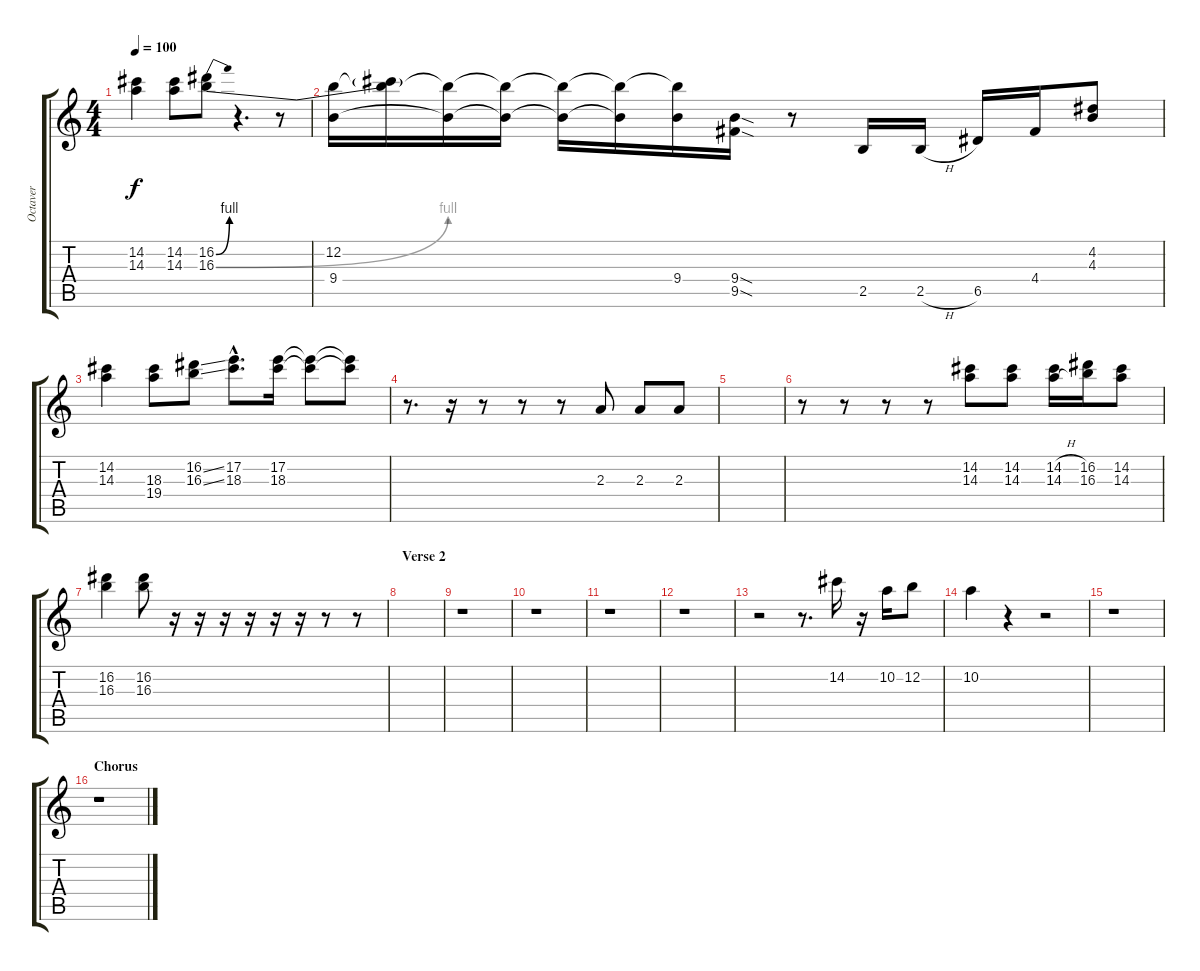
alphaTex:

\track ("Octaver" "Octaver") {instrument distortionguitar}
\staff {score tabs}
\tuning (E4 B3 G3 D3 A2 D2) {hide}
\ts (4 4)
\tempo 100
\clef g2
\ks c
(14.2 14.3).4{dy f} (14.2 14.3).8 (16.2{be (bend 0 0 60 4)} 16.3{be (bend 0 0 60 4)}).8 r.4{d} r.8 |
(12.2 9.4).16 (12.2{t} 16.3{t}).16 (12.2{t} 9.4{t}).16 (12.2{t} 9.4{t}).16 (12.2{t} 9.4{t}).16 (12.2{t} 9.4{t}).16 (12.2{t} 9.4).16 (9.4{sod} 9.5{sod}).16 r.8 2.5.16 2.5{h}.16 6.5.16 4.4.16 (4.2 4.3).8 |
(14.2 14.3).4 (18.3 19.4).8 (16.2{ss} 16.3{ss}).8 (17.2{hac} 18.3{hac}).8{d} (17.2 18.3).16 (17.2{t} 18.3{t}).8 (17.2{t} 18.3{t}).8 |
r.8{d} r.16 r.8 r.8 r.8 2.3.8 2.3.8 2.3.8 |
|
r.8 r.8 r.8 r.8 (14.2 14.3).8 (14.2 14.3).8 (14.2{h} 14.3{h}).16 (16.2 16.3).16 (14.2 14.3).8 |
(16.2 16.3).4 (16.2 16.3).8 r.16 r.16 r.16 r.16 r.16 r.16 r.8 r.8 |
\section ("" "Verse 2")
|
r.1 |
r.1 |
r.1 |
r.1 |
r.2 r.8{d} 14.2.16 r.16 10.2.16 12.2.8 |
10.2.4 r.4 r.2 |
r.1 |
\section ("" "Chorus")
r.1
